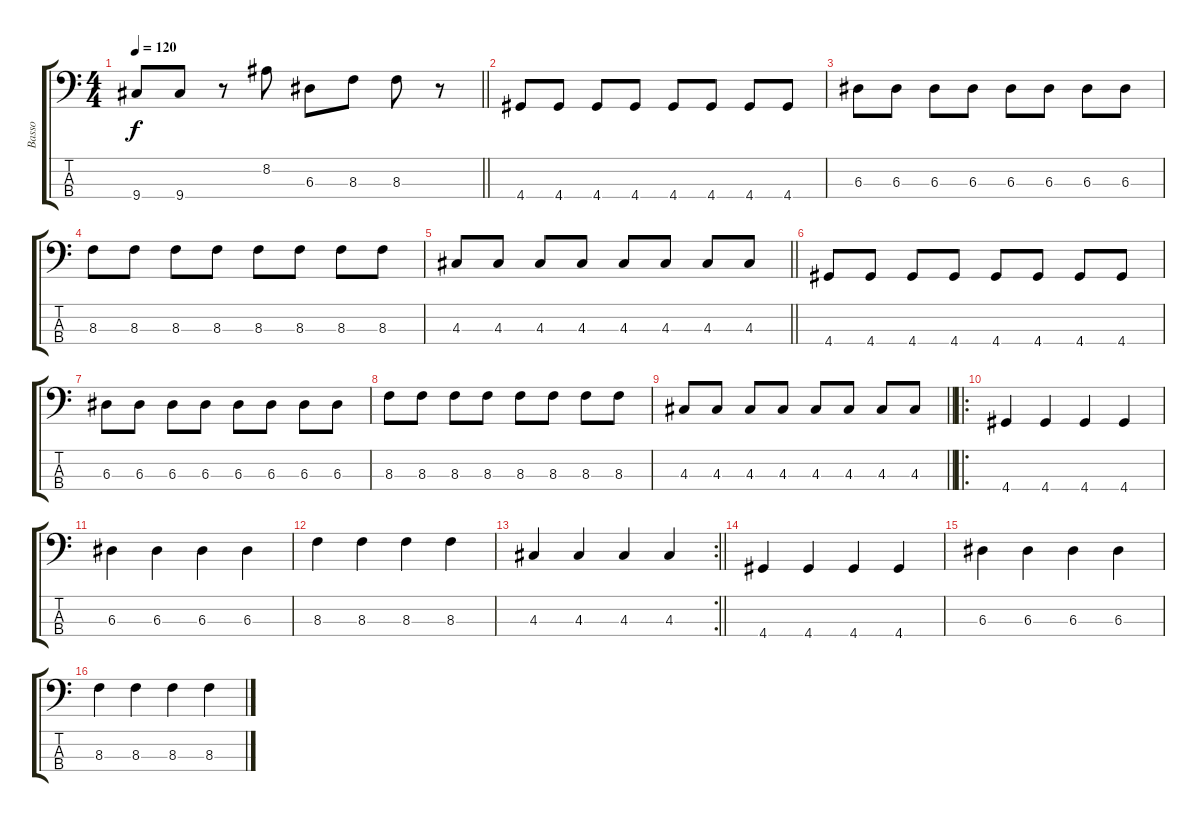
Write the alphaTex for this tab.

\track ("Basso" "Basso") {instrument electricbassfinger}
\staff {score tabs}
\tuning (G2 D2 A1 E1) {hide}
\ts (4 4)
\tempo 120
\clef f4
\barLineRight lightlight
\ks c
9.4.8{dy f} 9.4.8 r.8 8.2.8 6.3.8 8.3.8 8.3.8 r.8 |
4.4.8 4.4.8 4.4.8 4.4.8 4.4.8 4.4.8 4.4.8 4.4.8 |
6.3.8 6.3.8 6.3.8 6.3.8 6.3.8 6.3.8 6.3.8 6.3.8 |
8.3.8 8.3.8 8.3.8 8.3.8 8.3.8 8.3.8 8.3.8 8.3.8 |
\barLineRight lightlight
4.3.8 4.3.8 4.3.8 4.3.8 4.3.8 4.3.8 4.3.8 4.3.8 |
4.4.8 4.4.8 4.4.8 4.4.8 4.4.8 4.4.8 4.4.8 4.4.8 |
6.3.8 6.3.8 6.3.8 6.3.8 6.3.8 6.3.8 6.3.8 6.3.8 |
8.3.8 8.3.8 8.3.8 8.3.8 8.3.8 8.3.8 8.3.8 8.3.8 |
\barLineRight lightlight
4.3.8 4.3.8 4.3.8 4.3.8 4.3.8 4.3.8 4.3.8 4.3.8 |
\ro
4.4.4 4.4.4 4.4.4 4.4.4 |
6.3.4 6.3.4 6.3.4 6.3.4 |
8.3.4 8.3.4 8.3.4 8.3.4 |
\rc 2
\barLineRight lightlight
4.3.4 4.3.4 4.3.4 4.3.4 |
4.4.4 4.4.4 4.4.4 4.4.4 |
6.3.4 6.3.4 6.3.4 6.3.4 |
8.3.4 8.3.4 8.3.4 8.3.4
